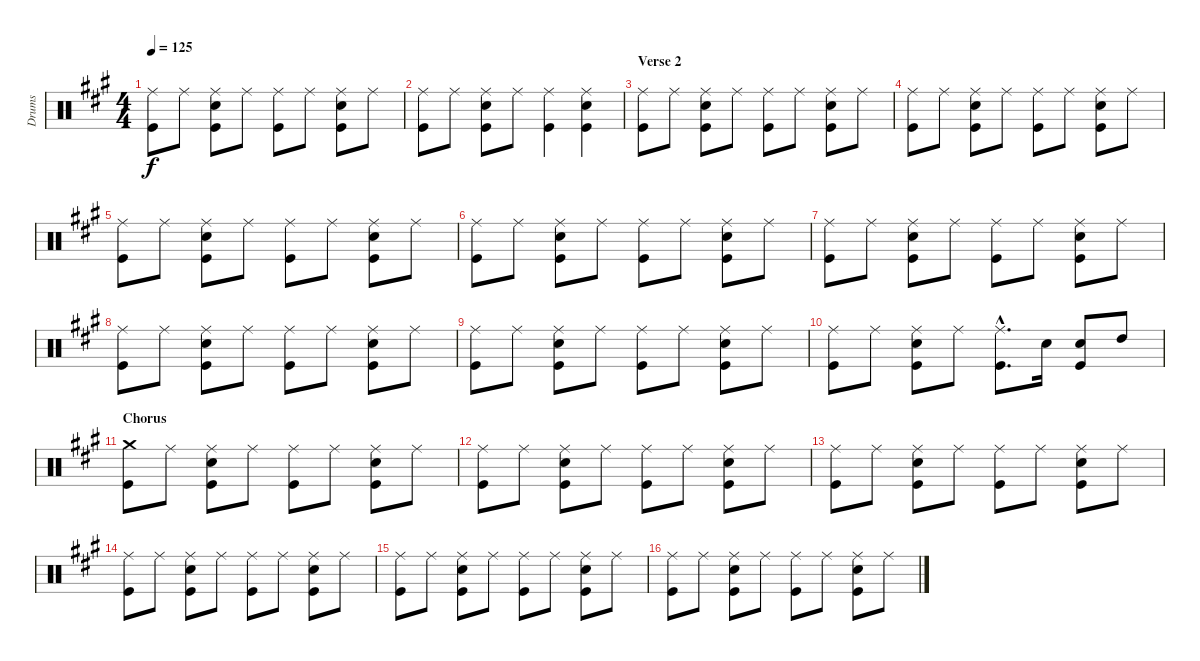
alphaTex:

\track ("Drums" "Drums") {instrument percussion}
\staff {score}
\articulation defaults
\ts (4 4)
\tempo 125
\clef neutral
\ks a
("Ride (middle)" "Kick (hit)").8{dy f} "Ride (middle)".8 ("Ride (middle)" "Snare (hit) 2" "Kick (hit)").8 "Ride (middle)".8 ("Ride (middle)" "Kick (hit)").8 "Ride (middle)".8 ("Ride (middle)" "Snare (hit) 2" "Kick (hit)").8 "Ride (middle)".8 |
("Ride (middle)" "Kick (hit)").8 "Ride (middle)".8 ("Ride (middle)" "Snare (hit) 2" "Kick (hit)").8 "Ride (middle)".8 ("Ride (middle)" "Kick (hit)").4 ("Ride (middle)" "Snare (hit) 2" "Kick (hit)").4 |
\section ("" "Verse 2")
("Ride (middle)" "Kick (hit)").8 "Ride (middle)".8 ("Ride (middle)" "Snare (hit) 2" "Kick (hit)").8 "Ride (middle)".8 ("Ride (middle)" "Kick (hit)").8 "Ride (middle)".8 ("Ride (middle)" "Snare (hit) 2" "Kick (hit)").8 "Ride (middle)".8 |
("Ride (middle)" "Kick (hit)").8 "Ride (middle)".8 ("Ride (middle)" "Snare (hit) 2" "Kick (hit)").8 "Ride (middle)".8 ("Ride (middle)" "Kick (hit)").8 "Ride (middle)".8 ("Ride (middle)" "Snare (hit) 2" "Kick (hit)").8 "Ride (middle)".8 |
("Ride (middle)" "Kick (hit)").8 "Ride (middle)".8 ("Ride (middle)" "Snare (hit) 2" "Kick (hit)").8 "Ride (middle)".8 ("Ride (middle)" "Kick (hit)").8 "Ride (middle)".8 ("Ride (middle)" "Snare (hit) 2" "Kick (hit)").8 "Ride (middle)".8 |
("Ride (middle)" "Kick (hit)").8 "Ride (middle)".8 ("Ride (middle)" "Snare (hit) 2" "Kick (hit)").8 "Ride (middle)".8 ("Ride (middle)" "Kick (hit)").8 "Ride (middle)".8 ("Ride (middle)" "Snare (hit) 2" "Kick (hit)").8 "Ride (middle)".8 |
("Ride (middle)" "Kick (hit)").8 "Ride (middle)".8 ("Ride (middle)" "Snare (hit) 2" "Kick (hit)").8 "Ride (middle)".8 ("Ride (middle)" "Kick (hit)").8 "Ride (middle)".8 ("Ride (middle)" "Snare (hit) 2" "Kick (hit)").8 "Ride (middle)".8 |
("Ride (middle)" "Kick (hit)").8 "Ride (middle)".8 ("Ride (middle)" "Snare (hit) 2" "Kick (hit)").8 "Ride (middle)".8 ("Ride (middle)" "Kick (hit)").8 "Ride (middle)".8 ("Ride (middle)" "Snare (hit) 2" "Kick (hit)").8 "Ride (middle)".8 |
("Ride (middle)" "Kick (hit)").8 "Ride (middle)".8 ("Ride (middle)" "Snare (hit) 2" "Kick (hit)").8 "Ride (middle)".8 ("Ride (middle)" "Kick (hit)").8 "Ride (middle)".8 ("Ride (middle)" "Snare (hit) 2" "Kick (hit)").8 "Ride (middle)".8 |
("Ride (middle)" "Kick (hit)").8 "Ride (middle)".8 ("Ride (middle)" "Snare (hit) 2" "Kick (hit)").8 "Ride (middle)".8 ("Ride (middle)"{hac} "Kick (hit)"{hac}).8{d} "Snare (hit) 2".16 ("Snare (hit) 2" "Kick (hit)").8 "High Tom (hit)".8 |
\section ("" "Chorus")
("Crash medium (hit)" "Kick (hit)").8 "Ride (middle)".8 ("Ride (middle)" "Snare (hit) 2" "Kick (hit)").8 "Ride (middle)".8 ("Ride (middle)" "Kick (hit)").8 "Ride (middle)".8 ("Ride (middle)" "Snare (hit) 2" "Kick (hit)").8 "Ride (middle)".8 |
("Ride (middle)" "Kick (hit)").8 "Ride (middle)".8 ("Ride (middle)" "Snare (hit) 2" "Kick (hit)").8 "Ride (middle)".8 ("Ride (middle)" "Kick (hit)").8 "Ride (middle)".8 ("Ride (middle)" "Snare (hit) 2" "Kick (hit)").8 "Ride (middle)".8 |
("Ride (middle)" "Kick (hit)").8 "Ride (middle)".8 ("Ride (middle)" "Snare (hit) 2" "Kick (hit)").8 "Ride (middle)".8 ("Ride (middle)" "Kick (hit)").8 "Ride (middle)".8 ("Ride (middle)" "Snare (hit) 2" "Kick (hit)").8 "Ride (middle)".8 |
("Ride (middle)" "Kick (hit)").8 "Ride (middle)".8 ("Ride (middle)" "Snare (hit) 2" "Kick (hit)").8 "Ride (middle)".8 ("Ride (middle)" "Kick (hit)").8 "Ride (middle)".8 ("Ride (middle)" "Snare (hit) 2" "Kick (hit)").8 "Ride (middle)".8 |
("Ride (middle)" "Kick (hit)").8 "Ride (middle)".8 ("Ride (middle)" "Snare (hit) 2" "Kick (hit)").8 "Ride (middle)".8 ("Ride (middle)" "Kick (hit)").8 "Ride (middle)".8 ("Ride (middle)" "Snare (hit) 2" "Kick (hit)").8 "Ride (middle)".8 |
("Ride (middle)" "Kick (hit)").8 "Ride (middle)".8 ("Ride (middle)" "Snare (hit) 2" "Kick (hit)").8 "Ride (middle)".8 ("Ride (middle)" "Kick (hit)").8 "Ride (middle)".8 ("Ride (middle)" "Snare (hit) 2" "Kick (hit)").8 "Ride (middle)".8
